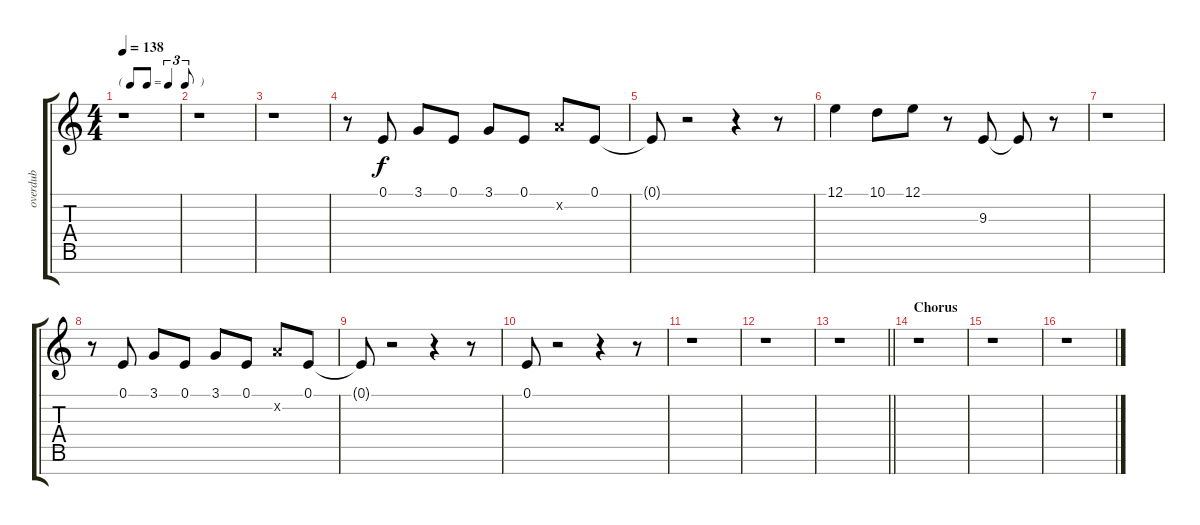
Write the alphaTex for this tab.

\track ("overdub" "overdub") {instrument fx5brightness}
\staff {score tabs}
\tuning (E4 B3 G3 D3 A2 E2 B1) {hide}
\ts (4 4)
\tf triplet8th
\tempo 138
\clef g2
\ks c
r.1{dy f} |
r.1 |
r.1 |
r.8 0.1.8 3.1.8 0.1.8 3.1.8 0.1.8 10.2{x}.8 0.1.8 |
0.1{t}.8 r.2 r.4 r.8 |
12.1.4 10.1.8 12.1.8 r.8 9.3.8 9.3{t}.8 r.8 |
r.1 |
r.8 0.1.8 3.1.8 0.1.8 3.1.8 0.1.8 10.2{x}.8 0.1.8 |
0.1{t}.8 r.2 r.4 r.8 |
0.1.8 r.2 r.4 r.8 |
r.1 |
r.1 |
\barLineRight lightlight
r.1 |
\section ("" "Chorus")
r.1 |
r.1 |
r.1
